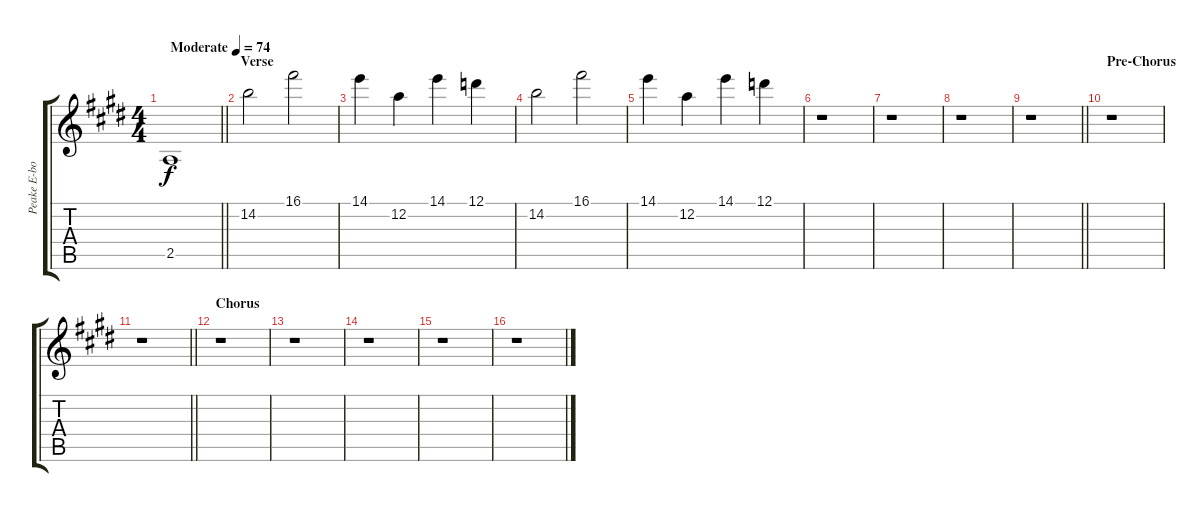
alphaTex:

\track ("Peake E-bow" "Peake E-bo") {instrument distortionguitar}
\staff {score tabs}
\tuning (D4 A3 F3 C3 G2 C2) {hide}
\ts (4 4)
\tempo (74 "Moderate")
\clef g2
\barLineRight lightlight
\ks e
2.5.1{dy f instrument distortionguitar} |
\section ("" "Verse")
\ks c#minor
14.2.2 16.1.2 |
14.1.4 12.2.4 14.1.4 12.1.4 |
\ks e
14.2.2 16.1.2 |
\ks c#minor
14.1.4 12.2.4 14.1.4 12.1.4 |
\ks e
r.1 |
\ks c#minor
r.1 |
\ks e
r.1 |
\barLineRight lightlight
\ks c#minor
r.1 |
\section ("" "Pre-Chorus")
\ks e
r.1 |
\barLineRight lightlight
\ks c#minor
r.1 |
\section ("" "Chorus")
\ks e
r.1 |
\ks c#minor
r.1 |
\ks e
r.1 |
\ks c#minor
r.1 |
\ks e
r.1
